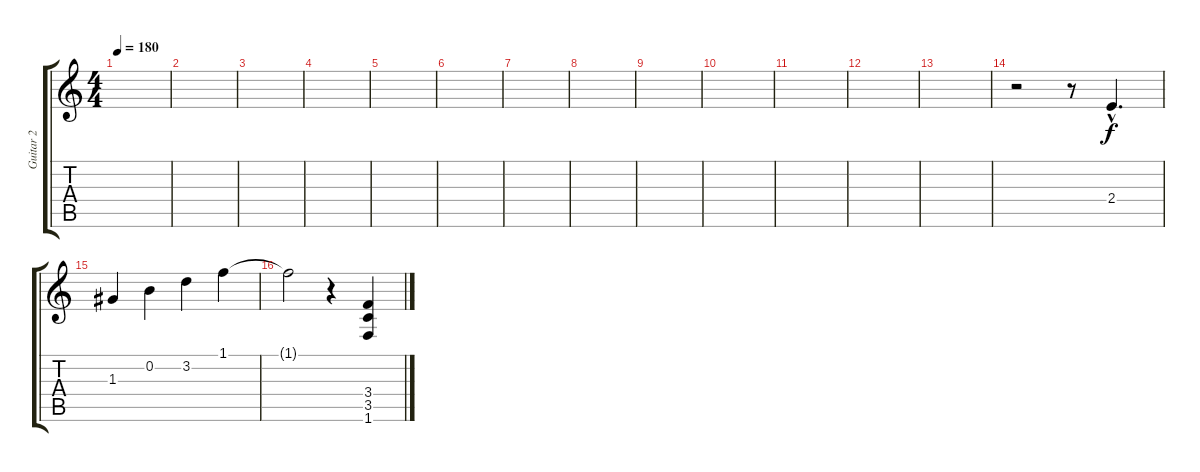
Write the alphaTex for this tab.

\track ("Guitar 2" "Guitar 2") {instrument overdrivenguitar}
\staff {score tabs}
\tuning (E4 B3 G3 D3 A2 E2) {hide}
\ts (4 4)
\tempo 180
\clef g2
\ks c
|
|
|
|
|
|
|
|
|
|
|
|
|
r.2 r.8 2.4{hac}.4{d} |
1.3.4 0.2.4 3.2.4 1.1.4 |
1.1{t}.2 r.4 (3.4 3.5 1.6).4
